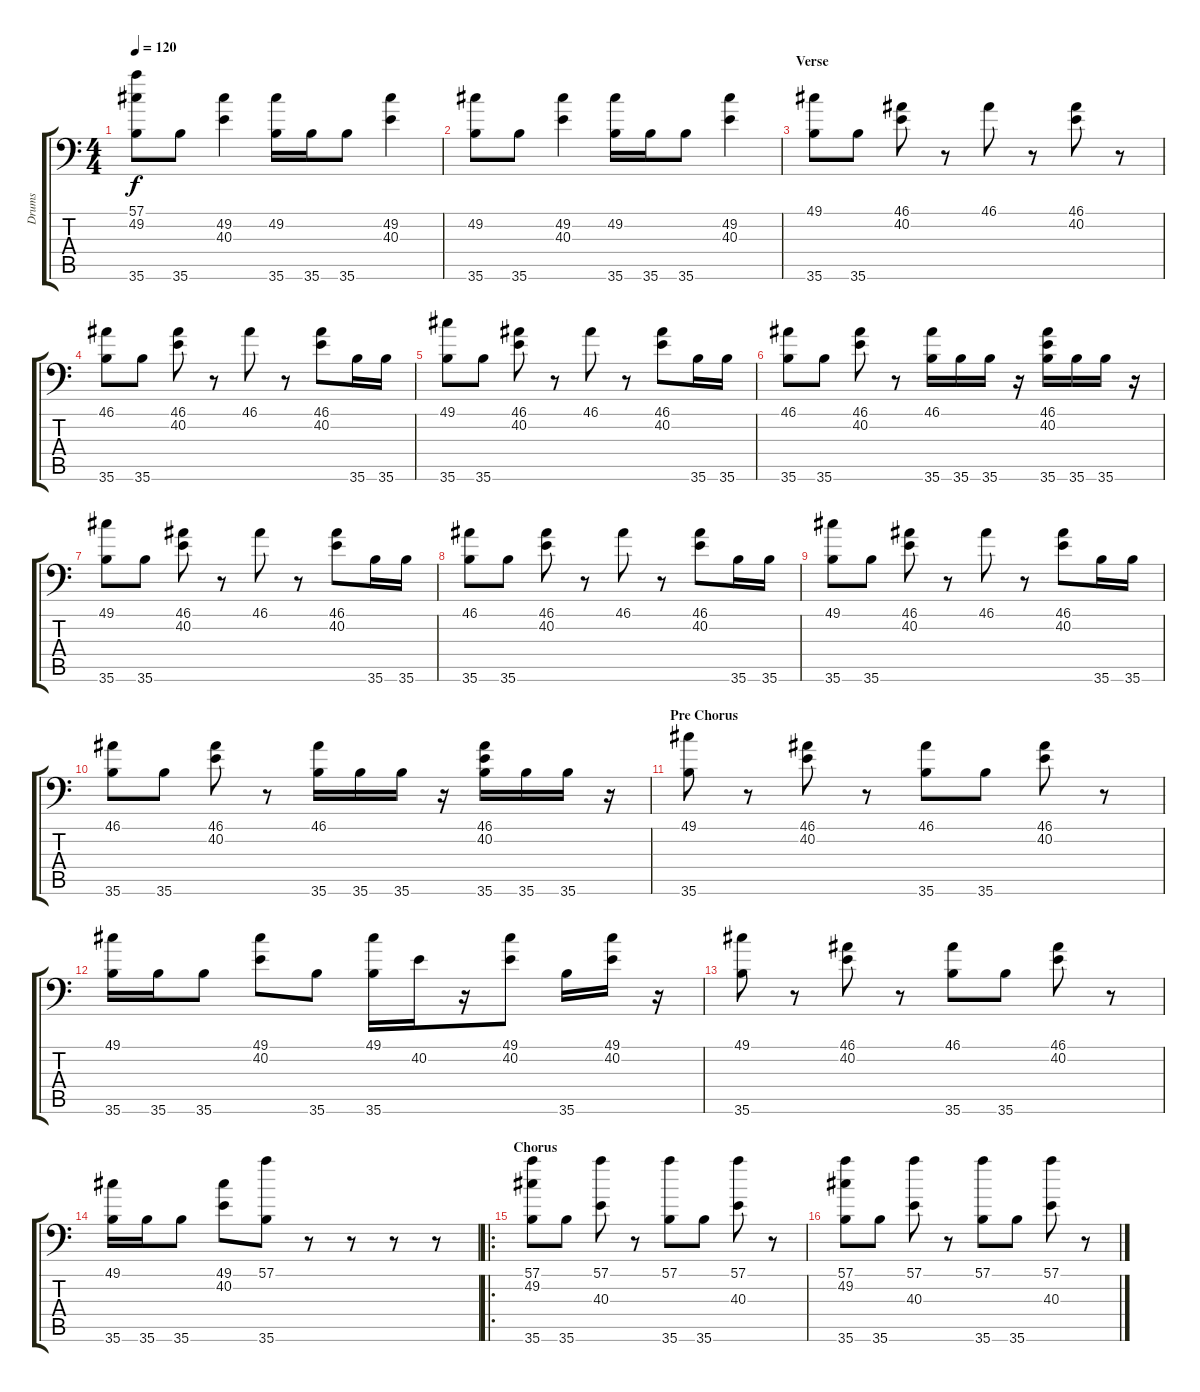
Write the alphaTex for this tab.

\track ("Drums" "Drums") {instrument acousticgrandpiano}
\staff {score tabs}
\tuning (C-1 C-1 C-1 C-1 C-1 C-1) {hide}
\ts (4 4)
\tempo 120
\clef f4
\ks c
(57.1 49.2 35.6).8{dy f} 35.6.8 (49.2 40.3).4 (49.2 35.6).16 35.6.16 35.6.8 (49.2 40.3).4 |
(49.2 35.6).8 35.6.8 (49.2 40.3).4 (49.2 35.6).16 35.6.16 35.6.8 (49.2 40.3).4 |
\section ("" "Verse")
(49.1 35.6).8 35.6.8 (46.1 40.2).8 r.8 46.1.8 r.8 (46.1 40.2).8 r.8 |
(46.1 35.6).8 35.6.8 (46.1 40.2).8 r.8 46.1.8 r.8 (46.1 40.2).8 35.6.16 35.6.16 |
(49.1 35.6).8 35.6.8 (46.1 40.2).8 r.8 46.1.8 r.8 (46.1 40.2).8 35.6.16 35.6.16 |
(46.1 35.6).8 35.6.8 (46.1 40.2).8 r.8 (46.1 35.6).16 35.6.16 35.6.16 r.16 (46.1 40.2 35.6).16 35.6.16 35.6.16 r.16 |
(49.1 35.6).8 35.6.8 (46.1 40.2).8 r.8 46.1.8 r.8 (46.1 40.2).8 35.6.16 35.6.16 |
(46.1 35.6).8 35.6.8 (46.1 40.2).8 r.8 46.1.8 r.8 (46.1 40.2).8 35.6.16 35.6.16 |
(49.1 35.6).8 35.6.8 (46.1 40.2).8 r.8 46.1.8 r.8 (46.1 40.2).8 35.6.16 35.6.16 |
(46.1 35.6).8 35.6.8 (46.1 40.2).8 r.8 (46.1 35.6).16 35.6.16 35.6.16 r.16 (46.1 40.2 35.6).16 35.6.16 35.6.16 r.16 |
\section ("" "Pre Chorus")
(49.1 35.6).8 r.8 (46.1 40.2).8 r.8 (46.1 35.6).8 35.6.8 (46.1 40.2).8 r.8 |
(49.1 35.6).16 35.6.16 35.6.8 (49.1 40.2).8 35.6.8 (49.1 35.6).16 40.2.16 r.16 (49.1 40.2).8 35.6.16 (49.1 40.2).16 r.16 |
(49.1 35.6).8 r.8 (46.1 40.2).8 r.8 (46.1 35.6).8 35.6.8 (46.1 40.2).8 r.8 |
(49.1 35.6).16 35.6.16 35.6.8 (49.1 40.2).8 (57.1 35.6).8 r.8 r.8 r.8 r.8 |
\ro
\section ("" "Chorus")
(57.1 49.2 35.6).8 35.6.8 (57.1 40.3).8 r.8 (57.1 35.6).8 35.6.8 (57.1 40.3).8 r.8 |
(57.1 49.2 35.6).8 35.6.8 (57.1 40.3).8 r.8 (57.1 35.6).8 35.6.8 (57.1 40.3).8 r.8
